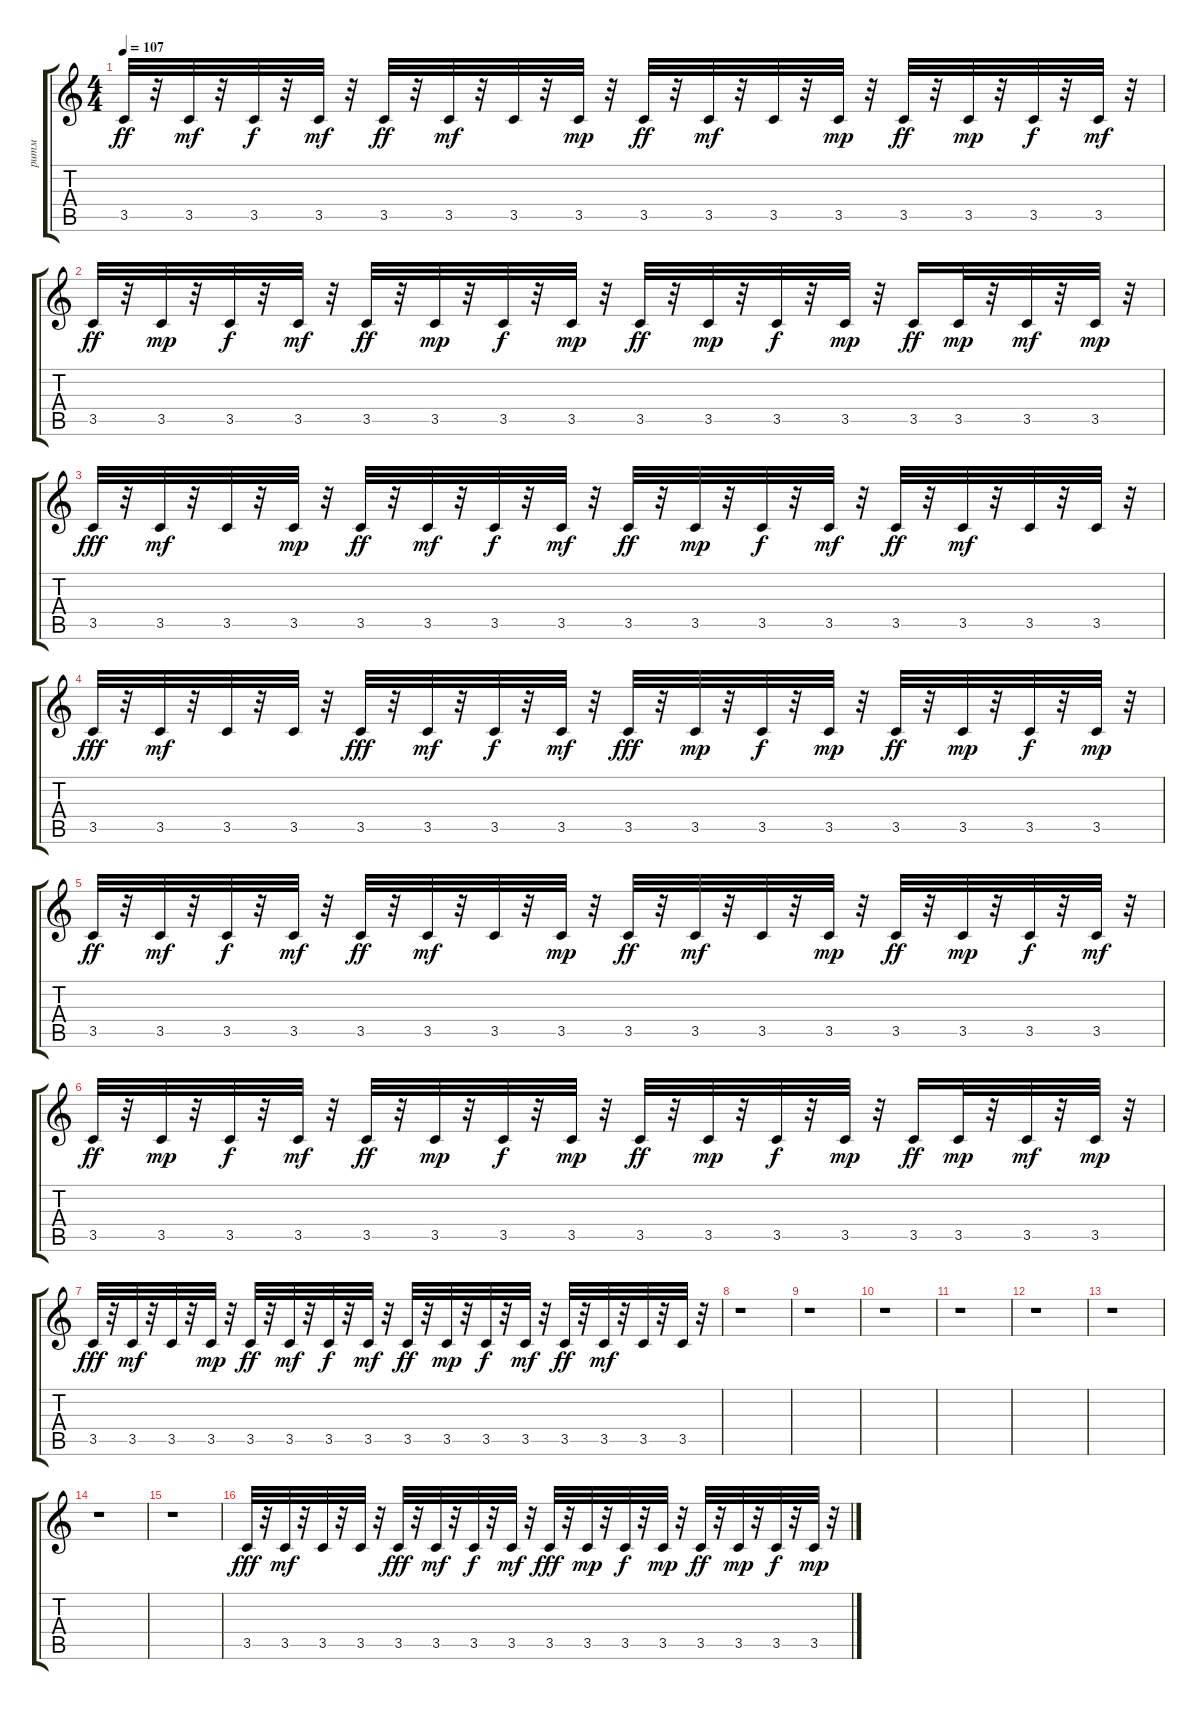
\track ("ритм" "ритм") {instrument electricguitarclean}
\staff {score tabs}
\tuning (E4 B3 G3 D3 A2 E2) {hide}
\ts (4 4)
\tempo 107
\clef g2
\ks c
3.5.32{dy ff} r.32 3.5.32{dy mf} r.32 3.5.32{dy f} r.32 3.5.32{dy mf} r.32 3.5.32{dy ff} r.32 3.5.32{dy mf} r.32 3.5.32 r.32 3.5.32{dy mp} r.32 3.5.32{dy ff} r.32 3.5.32{dy mf} r.32 3.5.32 r.32 3.5.32{dy mp} r.32 3.5.32{dy ff} r.32 3.5.32{dy mp} r.32 3.5.32{dy f} r.32 3.5.32{dy mf} r.32 |
3.5.32{dy ff} r.32 3.5.32{dy mp} r.32 3.5.32{dy f} r.32 3.5.32{dy mf} r.32 3.5.32{dy ff} r.32 3.5.32{dy mp} r.32 3.5.32{dy f} r.32 3.5.32{dy mp} r.32 3.5.32{dy ff} r.32 3.5.32{dy mp} r.32 3.5.32{dy f} r.32 3.5.32{dy mp} r.32 3.5.16{dy ff} 3.5.32{dy mp} r.32 3.5.32{dy mf} r.32 3.5.32{dy mp} r.32 |
3.5.32{dy fff} r.32 3.5.32{dy mf} r.32 3.5.32 r.32 3.5.32{dy mp} r.32 3.5.32{dy ff} r.32 3.5.32{dy mf} r.32 3.5.32{dy f} r.32 3.5.32{dy mf} r.32 3.5.32{dy ff} r.32 3.5.32{dy mp} r.32 3.5.32{dy f} r.32 3.5.32{dy mf} r.32 3.5.32{dy ff} r.32 3.5.32{dy mf} r.32 3.5.32 r.32 3.5.32 r.32 |
3.5.32{dy fff} r.32 3.5.32{dy mf} r.32 3.5.32 r.32 3.5.32 r.32 3.5.32{dy fff} r.32 3.5.32{dy mf} r.32 3.5.32{dy f} r.32 3.5.32{dy mf} r.32 3.5.32{dy fff} r.32 3.5.32{dy mp} r.32 3.5.32{dy f} r.32 3.5.32{dy mp} r.32 3.5.32{dy ff} r.32 3.5.32{dy mp} r.32 3.5.32{dy f} r.32 3.5.32{dy mp} r.32 |
3.5.32{dy ff} r.32 3.5.32{dy mf} r.32 3.5.32{dy f} r.32 3.5.32{dy mf} r.32 3.5.32{dy ff} r.32 3.5.32{dy mf} r.32 3.5.32 r.32 3.5.32{dy mp} r.32 3.5.32{dy ff} r.32 3.5.32{dy mf} r.32 3.5.32 r.32 3.5.32{dy mp} r.32 3.5.32{dy ff} r.32 3.5.32{dy mp} r.32 3.5.32{dy f} r.32 3.5.32{dy mf} r.32 |
3.5.32{dy ff} r.32 3.5.32{dy mp} r.32 3.5.32{dy f} r.32 3.5.32{dy mf} r.32 3.5.32{dy ff} r.32 3.5.32{dy mp} r.32 3.5.32{dy f} r.32 3.5.32{dy mp} r.32 3.5.32{dy ff} r.32 3.5.32{dy mp} r.32 3.5.32{dy f} r.32 3.5.32{dy mp} r.32 3.5.16{dy ff} 3.5.32{dy mp} r.32 3.5.32{dy mf} r.32 3.5.32{dy mp} r.32 |
3.5.32{dy fff} r.32 3.5.32{dy mf} r.32 3.5.32 r.32 3.5.32{dy mp} r.32 3.5.32{dy ff} r.32 3.5.32{dy mf} r.32 3.5.32{dy f} r.32 3.5.32{dy mf} r.32 3.5.32{dy ff} r.32 3.5.32{dy mp} r.32 3.5.32{dy f} r.32 3.5.32{dy mf} r.32 3.5.32{dy ff} r.32 3.5.32{dy mf} r.32 3.5.32 r.32 3.5.32 r.32 |
r.1 |
r.1 |
r.1 |
r.1 |
r.1 |
r.1 |
r.1 |
r.1 |
3.5.32{dy fff} r.32 3.5.32{dy mf} r.32 3.5.32 r.32 3.5.32 r.32 3.5.32{dy fff} r.32 3.5.32{dy mf} r.32 3.5.32{dy f} r.32 3.5.32{dy mf} r.32 3.5.32{dy fff} r.32 3.5.32{dy mp} r.32 3.5.32{dy f} r.32 3.5.32{dy mp} r.32 3.5.32{dy ff} r.32 3.5.32{dy mp} r.32 3.5.32{dy f} r.32 3.5.32{dy mp} r.32
